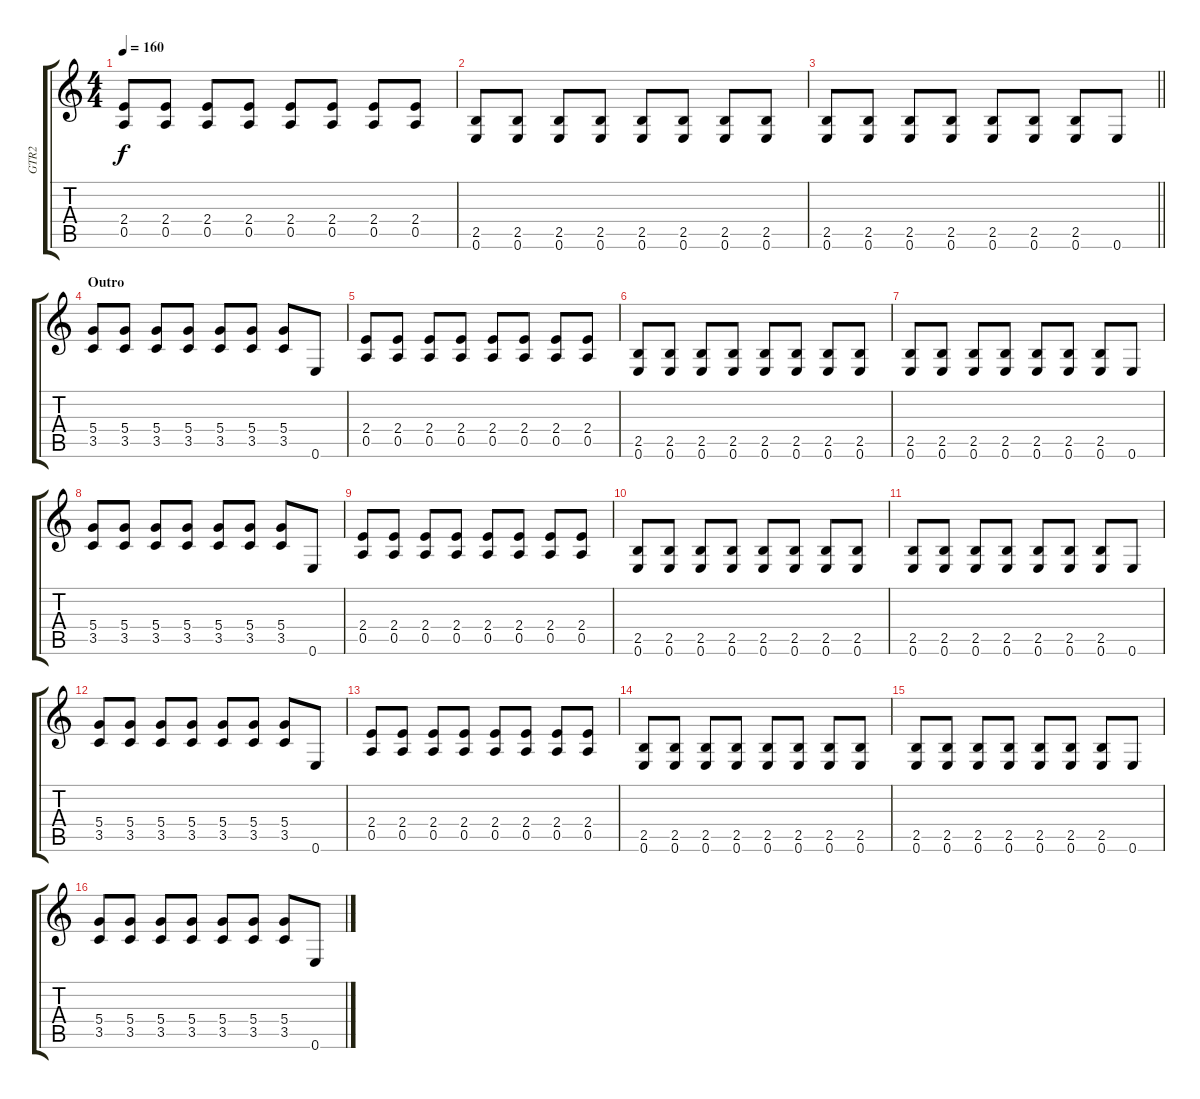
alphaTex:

\track ("GTR2" "GTR2") {instrument overdrivenguitar}
\staff {score tabs}
\tuning (E4 B3 G3 D3 A2 E2) {hide}
\ts (4 4)
\tempo 160
\clef g2
\ks c
(2.4 0.5).8{dy f} (2.4 0.5).8 (2.4 0.5).8 (2.4 0.5).8 (2.4 0.5).8 (2.4 0.5).8 (2.4 0.5).8 (2.4 0.5).8 |
(2.5 0.6).8 (2.5 0.6).8 (2.5 0.6).8 (2.5 0.6).8 (2.5 0.6).8 (2.5 0.6).8 (2.5 0.6).8 (2.5 0.6).8 |
\barLineRight lightlight
(2.5 0.6).8 (2.5 0.6).8 (2.5 0.6).8 (2.5 0.6).8 (2.5 0.6).8 (2.5 0.6).8 (2.5 0.6).8 0.6.8 |
\section ("" "Outro")
(5.4 3.5).8 (5.4 3.5).8 (5.4 3.5).8 (5.4 3.5).8 (5.4 3.5).8 (5.4 3.5).8 (5.4 3.5).8 0.6.8 |
(2.4 0.5).8 (2.4 0.5).8 (2.4 0.5).8 (2.4 0.5).8 (2.4 0.5).8 (2.4 0.5).8 (2.4 0.5).8 (2.4 0.5).8 |
(2.5 0.6).8 (2.5 0.6).8 (2.5 0.6).8 (2.5 0.6).8 (2.5 0.6).8 (2.5 0.6).8 (2.5 0.6).8 (2.5 0.6).8 |
(2.5 0.6).8 (2.5 0.6).8 (2.5 0.6).8 (2.5 0.6).8 (2.5 0.6).8 (2.5 0.6).8 (2.5 0.6).8 0.6.8 |
(5.4 3.5).8 (5.4 3.5).8 (5.4 3.5).8 (5.4 3.5).8 (5.4 3.5).8 (5.4 3.5).8 (5.4 3.5).8 0.6.8 |
(2.4 0.5).8 (2.4 0.5).8 (2.4 0.5).8 (2.4 0.5).8 (2.4 0.5).8 (2.4 0.5).8 (2.4 0.5).8 (2.4 0.5).8 |
(2.5 0.6).8 (2.5 0.6).8 (2.5 0.6).8 (2.5 0.6).8 (2.5 0.6).8 (2.5 0.6).8 (2.5 0.6).8 (2.5 0.6).8 |
(2.5 0.6).8 (2.5 0.6).8 (2.5 0.6).8 (2.5 0.6).8 (2.5 0.6).8 (2.5 0.6).8 (2.5 0.6).8 0.6.8 |
(5.4 3.5).8 (5.4 3.5).8 (5.4 3.5).8 (5.4 3.5).8 (5.4 3.5).8 (5.4 3.5).8 (5.4 3.5).8 0.6.8 |
(2.4 0.5).8 (2.4 0.5).8 (2.4 0.5).8 (2.4 0.5).8 (2.4 0.5).8 (2.4 0.5).8 (2.4 0.5).8 (2.4 0.5).8 |
(2.5 0.6).8 (2.5 0.6).8 (2.5 0.6).8 (2.5 0.6).8 (2.5 0.6).8 (2.5 0.6).8 (2.5 0.6).8 (2.5 0.6).8 |
(2.5 0.6).8 (2.5 0.6).8 (2.5 0.6).8 (2.5 0.6).8 (2.5 0.6).8 (2.5 0.6).8 (2.5 0.6).8 0.6.8 |
(5.4 3.5).8 (5.4 3.5).8 (5.4 3.5).8 (5.4 3.5).8 (5.4 3.5).8 (5.4 3.5).8 (5.4 3.5).8 0.6.8
